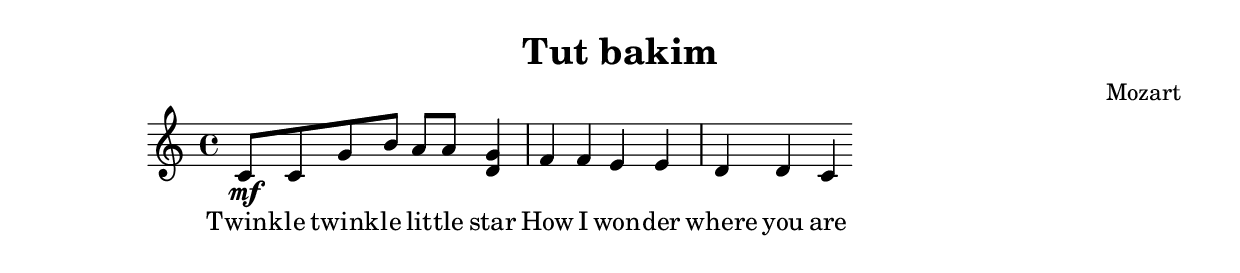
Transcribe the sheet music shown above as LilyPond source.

\header {
  title = "Tut bakim"
  composer = "Mozart"
}

\relative c' {
  c8\mf c g' b
  a a <g d>4
  f4 f e e
  d d c
}

\addlyrics {
  Twink -- le twink -- le lit -- tle star
  How I won -- der where you are
}
